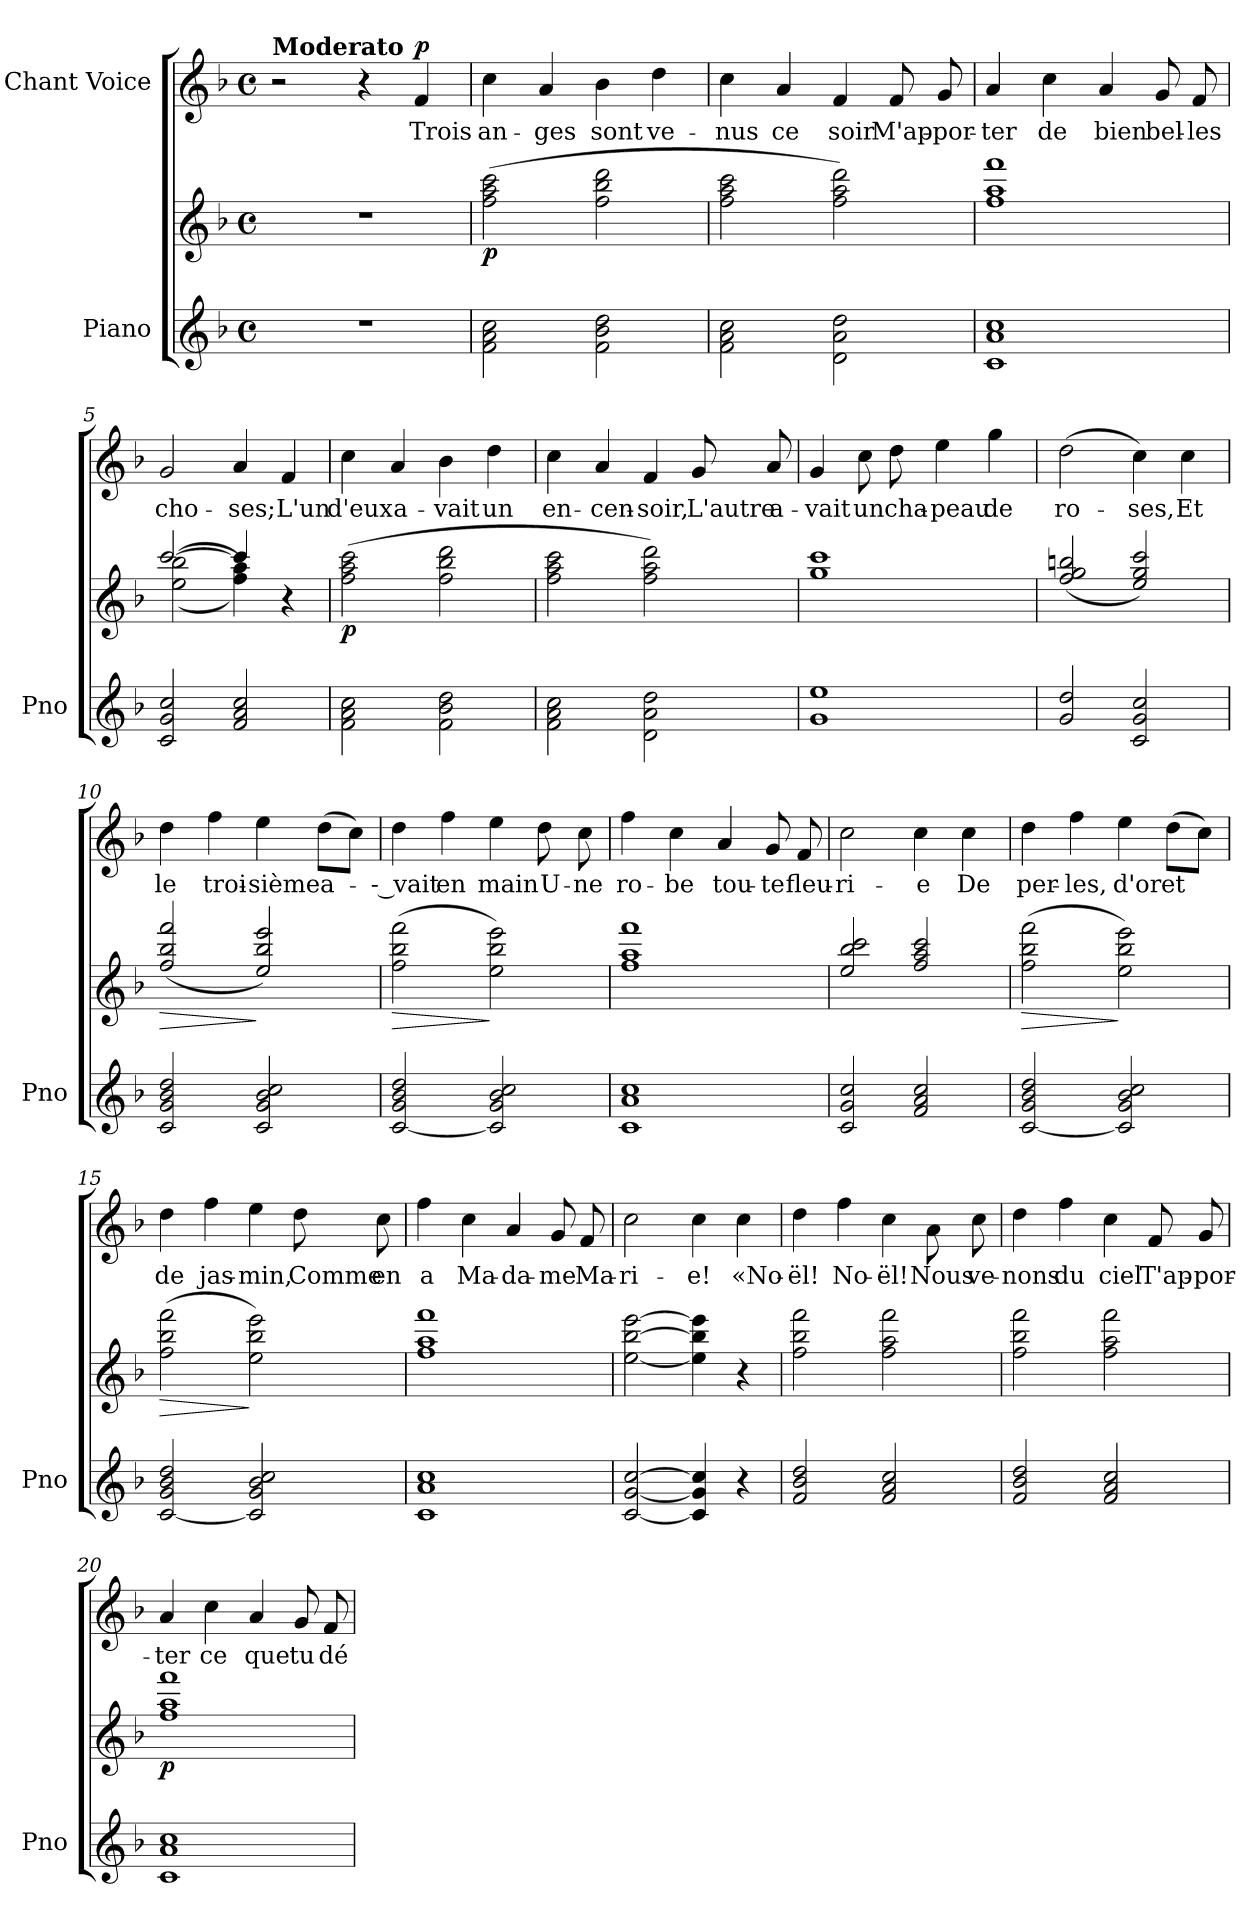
**kern	**kern	**dynam	**kern	**text	**dynam
*part2	*part2	*part2	*part1	*part1	*part1
*staff3	*staff2	*staff2/3	*staff1	*staff1	*staff1
*I"Piano	*	*	*I"Chant Voice	*	*
*I'Pno	*	*	*	*	*
*clefG2	*clefG2	*	*clefG2	*	*
*k[b-]	*k[b-]	*	*k[b-]	*	*
*M4/4	*M4/4	*	*M4/4	*	*
*met(c)	*met(c)	*	*met(c)	*	*
=1	=1	=1	=1	=1	=1
!	!	!	!LO:TX:a:B:t=Moderato	!	!
1r	1r	.	2r	.	.
.	.	.	4r	.	.
!	!	!	!	!LO:LY:b	!LO:DY:a
.	.	.	4f/	Trois	p
=2	=2	=2	=2	=2	=2
!	!	!LO:DY:b	!	!LO:LY:b	!
2f\ 2a\ 2cc\	(2ff\ 2aa\ 2ccc\	p	4cc\	an-	.
!	!	!	!	!LO:LY:b	!
.	.	.	4a/	-ges	.
!	!	!	!	!LO:LY:b	!
2f\ 2b-\ 2dd\	2ff\ 2bb-\ 2ddd\	.	4b-\	sont	.
!	!	!	!	!LO:LY:b	!
.	.	.	4dd\	ve-	.
=3	=3	=3	=3	=3	=3
!	!	!	!	!LO:LY:b	!
2f\ 2a\ 2cc\	2ff\ 2aa\ 2ccc\	.	4cc\	-nus	.
!	!	!	!	!LO:LY:b	!
.	.	.	4a/	ce	.
!	!	!	!	!LO:LY:b	!
2d\ 2a\ 2dd\	2ff\ 2aa\ 2ddd\)	.	4f/	soir	.
!	!	!	!	!LO:LY:b	!
.	.	.	8f/	M'ap-	.
!	!	!	!	!LO:LY:b	!
.	.	.	8g/	-por-	.
=4	=4	=4	=4	=4	=4
!	!	!	!	!LO:LY:b	!
1c 1a 1cc	1ff 1aa 1fff	.	4a/	-ter	.
!	!	!	!	!LO:LY:b	!
.	.	.	4cc\	de	.
!	!	!	!	!LO:LY:b	!
.	.	.	4a/	bien	.
!	!	!	!	!LO:LY:b	!
.	.	.	8g/	bel-	.
!	!	!	!	!LO:LY:b	!
.	.	.	8f/	-les	.
=5	=5	=5	=5	=5	=5
*	*^	*	*	*	*
!	!	!	!	!	!LO:LY:b	!
2c/ 2g/ 2cc/	[2ccc/	((<2ee\ 2bb-\	.	2g/	-cho-	.
!	!	!	!	!	!LO:LY:b	!
2f/ 2a/ 2cc/	4ccc/]	4ff\ 4aa\))	.	4a/	-ses;	.
!	!	!	!	!	!LO:LY:b	!
.	4r	4ryy	.	4f/	L'un	.
!!LO:LB:g=z
=6	=6	=6	=6	=6	=6	=6
!	!	!	!LO:DY:b	!	!LO:LY:b	!
*	*v	*v	*	*	*	*
2f\ 2a\ 2cc\	(2ff\ 2aa\ 2ccc\	p	4cc\	d'eux	.
!	!	!	!	!LO:LY:b	!
.	.	.	4a/	a-	.
!	!	!	!	!LO:LY:b	!
2f\ 2b-\ 2dd\	2ff\ 2bb-\ 2ddd\	.	4b-\	-vait	.
!	!	!	!	!LO:LY:b	!
.	.	.	4dd\	un	.
=7	=7	=7	=7	=7	=7
!	!	!	!	!LO:LY:b	!
2f\ 2a\ 2cc\	2ff\ 2aa\ 2ccc\	.	4cc\	en-	.
!	!	!	!	!LO:LY:b	!
.	.	.	4a/	-cen-	.
!	!	!	!	!LO:LY:b	!
2d\ 2a\ 2dd\	2ff\ 2aa\ 2ddd\)	.	4f/	-soir,	.
!	!	!	!	!LO:LY:b	!
.	.	.	8g/	L'autre	.
!	!	!	!	!LO:LY:b	!
.	.	.	8a/	a-	.
=8	=8	=8	=8	=8	=8
!	!	!	!	!LO:LY:b	!
1g 1ee	1gg 1ccc	.	4g/	-vait	.
!	!	!	!	!LO:LY:b	!
.	.	.	8cc\	un	.
!	!	!	!	!LO:LY:b	!
.	.	.	8dd\	cha-	.
!	!	!	!	!LO:LY:b	!
.	.	.	4ee\	-peau	.
!	!	!	!	!LO:LY:b	!
.	.	.	4gg\	de	.
=9	=9	=9	=9	=9	=9
!	!	!	!	!LO:LY:b	!
2g/ 2dd/	(>2ff/ 2gg/ 2bbn/	.	(2dd\	ro-	.
!	!	!	!	!LO:LY:b	!
2c/ 2g/ 2cc/	2ee/ 2gg/ 2ccc/)	.	4cc\)	-ses,	.
!	!	!	!	!LO:LY:b	!LO:DY:a
!	!	!	!	!	!LO:DY:n=1:a
.	.	.	4cc\	Et	other-dynamics f
=10	=10	=10	=10	=10	=10
!	!	!LO:HP:b	!	!LO:LY:b	!
!	!	!LO:DY:n=1:b	!	!	!
!	!	!LO:DY:n=2:b	!	!	!
2c/ 2g/ 2b-/ 2dd/	(>2ff/ 2bb-/ 2fff/	> other-dynamics f	4dd\	le	.
!	!	!	!	!LO:LY:b	!
.	.	.	4ff\	troi-	.
!	!	!	!	!LO:LY:b	!
2c/ 2g/ 2b-/ 2cc/	2ee/ 2bb-/ 2eee/)	]	4ee\	-sième	.
!	!	!	!	!LO:LY:b	!
.	.	.	(8dd\L	a-	.
.	.	.	8cc\J)	.	.
!!LO:LB:g=z
=11	=11	=11	=11	=11	=11
!	!	!LO:HP:b	!	!LO:LY:b	!
[2c/ 2g/ 2b-/ 2dd/	(2ff\ 2bb-\ 2fff\	>	4dd\	-- vait	.
!	!	!	!	!LO:LY:b	!
.	.	.	4ff\	en	.
!	!	!	!	!LO:LY:b	!
2c/] 2g/ 2b-/ 2cc/	2ee\ 2bb-\ 2eee\)	]	4ee\	main	.
!	!	!	!	!LO:LY:b	!
.	.	.	8dd\	U-	.
!	!	!	!	!LO:LY:b	!
.	.	.	8cc\	-ne	.
=12	=12	=12	=12	=12	=12
!	!	!	!	!LO:LY:b	!
1c 1a 1cc	1ff 1aa 1fff	.	4ff\	ro-	.
!	!	!	!	!LO:LY:b	!
.	.	.	4cc\	-be	.
!	!	!	!	!LO:LY:b	!
.	.	.	4a/	tou-	.
!	!	!	!	!LO:LY:b	!
.	.	.	8g/	-te	.
!	!	!	!	!LO:LY:b	!
.	.	.	8f/	fleu-	.
=13	=13	=13	=13	=13	=13
!	!	!	!	!LO:LY:b	!
2c/ 2g/ 2cc/	2ee/ 2bb-/ 2ccc/	.	2cc\	-ri-	.
!	!	!	!	!LO:LY:b	!
2f/ 2a/ 2cc/	2ff/ 2aa/ 2ccc/	.	4cc\	-e	.
!	!	!	!	!LO:LY:b	!LO:DY:a
!	!	!	!	!	!LO:DY:n=1:a
.	.	.	4cc\	De	other-dynamics f
=14	=14	=14	=14	=14	=14
!	!	!LO:HP:b	!	!LO:LY:b	!
[2c/ 2g/ 2b-/ 2dd/	(2ff\ 2bb-\ 2fff\	>	4dd\	per-	.
!	!	!	!	!LO:LY:b	!
.	.	.	4ff\	-les,	.
!	!	!	!	!LO:LY:b	!
2c/] 2g/ 2b-/ 2cc/	2ee\ 2bb-\ 2eee\)	]	4ee\	d'or	.
!	!	!	!	!LO:LY:b	!
.	.	.	(8dd\L	et	.
.	.	.	8cc\J)	.	.
=15	=15	=15	=15	=15	=15
!	!	!LO:HP:b	!	!LO:LY:b	!
[2c/ 2g/ 2b-/ 2dd/	(2ff\ 2bb-\ 2fff\	>	4dd\	de	.
!	!	!	!	!LO:LY:b	!
.	.	.	4ff\	jas-	.
!	!	!	!	!LO:LY:b	!
2c/] 2g/ 2b-/ 2cc/	2ee\ 2bb-\ 2eee\)	]	4ee\	-min,	.
!	!	!	!	!LO:LY:b	!
.	.	.	8dd\	Comme	.
!	!	!	!	!LO:LY:b	!
.	.	.	8cc\	en	.
!!LO:PB:g=z
=16	=16	=16	=16	=16	=16
!	!	!	!	!LO:LY:b	!
1c 1a 1cc	1ff 1aa 1fff	.	4ff\	a	.
!	!	!	!	!LO:LY:b	!
.	.	.	4cc\	Ma-	.
!	!	!	!	!LO:LY:b	!
.	.	.	4a/	-da-	.
!	!	!	!	!LO:LY:b	!
.	.	.	8g/	-me	.
!	!	!	!	!LO:LY:b	!
.	.	.	8f/	Ma-	.
=17	=17	=17	=17	=17	=17
!	!	!	!	!LO:LY:b	!
[2c/ [2g/ [2cc/	[2ee\ [2bb-\ [2eee\	.	2cc\	-ri-	.
!	!	!	!	!LO:LY:b	!
4c/] 4g/] 4cc/]	4ee\] 4bb-\] 4eee\]	.	4cc\	-e!	.
!	!	!	!	!LO:LY:b	!LO:DY:a
!	!	!	!	!	!LO:DY:n=1:a
4r	4r	.	4cc\	«No-	other-dynamics f
=18	=18	=18	=18	=18	=18
!	!	!LO:DY:a=2	!	!LO:LY:b	!
!	!	!LO:DY:n=1:a=2	!	!	!
2f/ 2b-/ 2dd/	2ff\ 2bb-\ 2fff\	other-dynamics f	4dd\	-ël!	.
!	!	!	!	!LO:LY:b	!
.	.	.	4ff\	No-	.
!	!	!	!	!LO:LY:b	!
2f/ 2a/ 2cc/	2ff\ 2aa\ 2fff\	.	4cc\	-ël!	.
!	!	!	!	!LO:LY:b	!
.	.	.	8a\	Nous	.
!	!	!	!	!LO:LY:b	!
.	.	.	8cc\	ve-	.
=19	=19	=19	=19	=19	=19
!	!	!	!	!LO:LY:b	!
2f/ 2b-/ 2dd/	2ff\ 2bb-\ 2fff\	.	4dd\	-nons	.
!	!	!	!	!LO:LY:b	!
.	.	.	4ff\	du	.
!	!	!	!	!LO:LY:b	!
2f/ 2a/ 2cc/	2ff\ 2aa\ 2fff\	.	4cc\	ciel	.
!	!	!	!	!LO:LY:b	!
.	.	.	8f/	T'ap-	.
!	!	!	!	!LO:LY:b	!
.	.	.	8g/	-por-	.
=20	=20	=20	=20	=20	=20
!	!	!LO:DY:b	!	!LO:LY:b	!
1c 1a 1cc	1ff 1aa 1fff	p	4a/	-ter	.
!	!	!	!	!LO:LY:b	!
.	.	.	4cc\	ce	.
!	!	!	!	!LO:LY:b	!
.	.	.	4a/	que	.
!	!	!	!	!LO:LY:b	!
.	.	.	8g/	tu	.
!	!	!	!	!LO:LY:b	!
.	.	.	8f/	dé-	.
=	=	=	=	=	=
*-	*-	*-	*-	*-	*-
